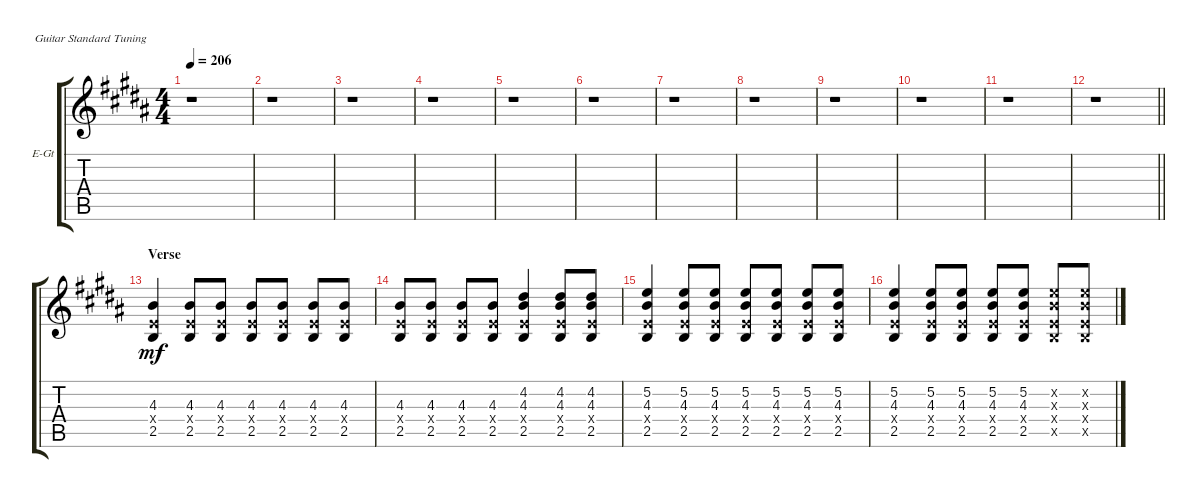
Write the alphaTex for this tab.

\defaultSystemsLayout 4
\bracketExtendMode groupsimilarinstruments
\firstSystemTrackNameOrientation horizontal
\otherSystemsTrackNameOrientation horizontal
\track ("Guitar 3" "E-Gt") {instrument distortionguitar}
\staff {score tabs}
\tuning (E4 B3 G3 D3 A2 E2)
\ts (4 4)
\tempo 206
\clef g2
\ks b
r.1{dy mf} |
r.1 |
r.1 |
r.1 |
r.1 |
r.1 |
r.1 |
r.1 |
r.1 |
r.1 |
r.1 |
\barLineRight lightlight
r.1 |
\section ("" "Verse")
(2.5 2.4{x} 4.3).4 (2.5 2.4{x} 4.3).8 (2.5 2.4{x} 4.3).8 (2.5 2.4{x} 4.3).8 (2.5 2.4{x} 4.3).8 (2.5 2.4{x} 4.3).8 (2.5 2.4{x} 4.3).8 |
(2.5 2.4{x} 4.3).8 (2.5 2.4{x} 4.3).8 (2.5 2.4{x} 4.3).8 (2.5 2.4{x} 4.3).8 (2.5 2.4{x} 4.3 4.2).4 (2.5 2.4{x} 4.3 4.2).8 (2.5 2.4{x} 4.3 4.2).8 |
(2.5 2.4{x} 4.3 5.2).4 (2.5 2.4{x} 4.3 5.2).8 (2.5 2.4{x} 4.3 5.2).8 (2.5 2.4{x} 4.3 5.2).8 (2.5 2.4{x} 4.3 5.2).8 (2.5 2.4{x} 4.3 5.2).8 (2.5 2.4{x} 4.3 5.2).8 |
(2.5 2.4{x} 4.3 5.2).4 (2.5 2.4{x} 4.3 5.2).8 (2.5 2.4{x} 4.3 5.2).8 (2.5 2.4{x} 4.3 5.2).8 (2.5 2.4{x} 4.3 5.2).8 (2.5{x} 2.4{x} 4.3{x} 5.2{x}).8 (2.5{x} 2.4{x} 4.3{x} 5.2{x}).8
